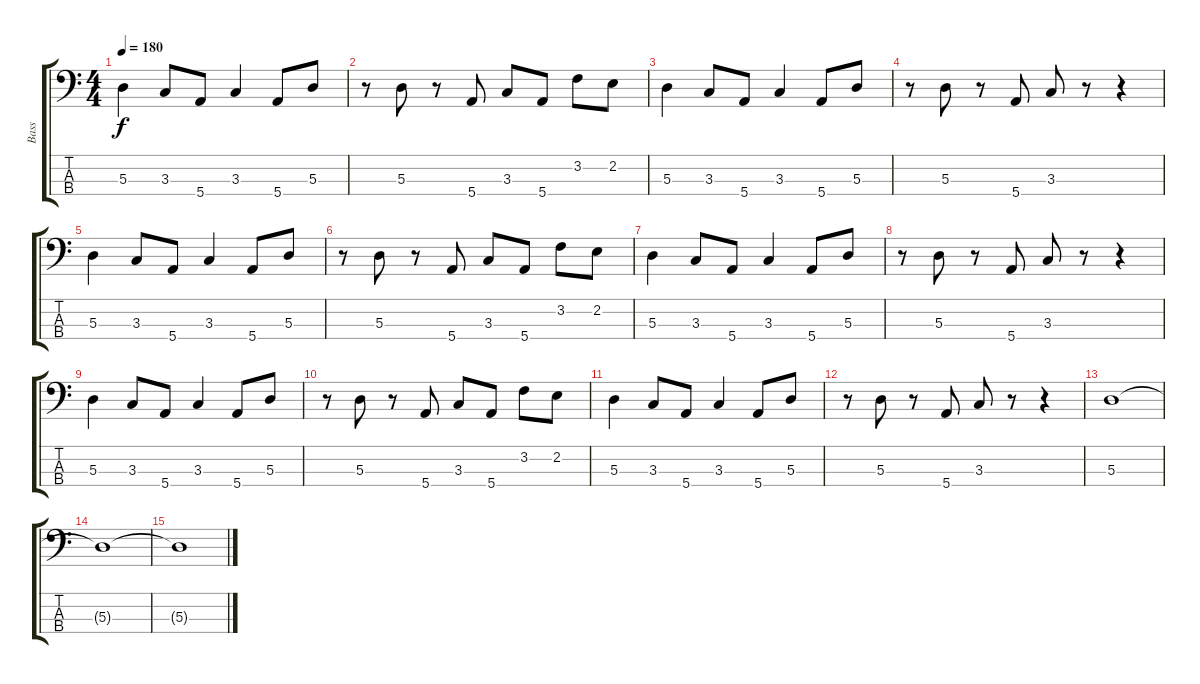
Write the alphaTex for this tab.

\track ("Bass" "Bass") {instrument electricbassfinger}
\staff {score tabs}
\tuning (G2 D2 A1 E1) {hide}
\ts (4 4)
\tempo 180
\clef f4
\ks c
5.3.4{dy f} 3.3.8 5.4.8 3.3.4 5.4.8 5.3.8 |
r.8 5.3.8 r.8 5.4.8 3.3.8 5.4.8 3.2.8 2.2.8 |
5.3.4 3.3.8 5.4.8 3.3.4 5.4.8 5.3.8 |
r.8 5.3.8 r.8 5.4.8 3.3.8 r.8 r.4 |
5.3.4 3.3.8 5.4.8 3.3.4 5.4.8 5.3.8 |
r.8 5.3.8 r.8 5.4.8 3.3.8 5.4.8 3.2.8 2.2.8 |
5.3.4 3.3.8 5.4.8 3.3.4 5.4.8 5.3.8 |
r.8 5.3.8 r.8 5.4.8 3.3.8 r.8 r.4 |
5.3.4 3.3.8 5.4.8 3.3.4 5.4.8 5.3.8 |
r.8 5.3.8 r.8 5.4.8 3.3.8 5.4.8 3.2.8 2.2.8 |
5.3.4 3.3.8 5.4.8 3.3.4 5.4.8 5.3.8 |
r.8 5.3.8 r.8 5.4.8 3.3.8 r.8 r.4 |
5.3.1 |
5.3{t}.1{volume 0} |
5.3{t}.1
